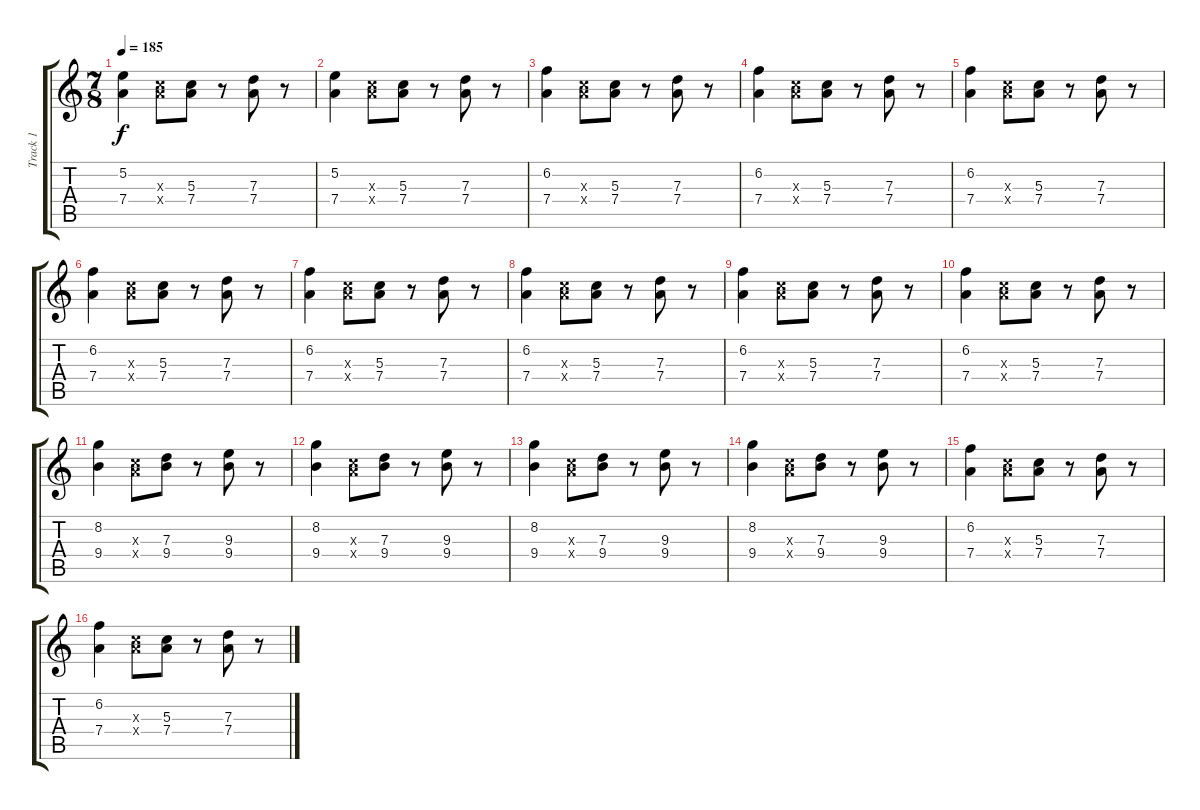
\track ("Track 1" "Track 1") {instrument electricguitarclean}
\staff {score tabs}
\tuning (E4 B3 G3 D3 A2 E2) {hide}
\ts (7 8)
\tempo 185
\clef g2
\ks c
(5.2 7.4).4{dy f} (5.3{x} 7.4{x}).8 (5.3 7.4).8 r.8 (7.3 7.4).8 r.8 |
(5.2 7.4).4 (5.3{x} 7.4{x}).8 (5.3 7.4).8 r.8 (7.3 7.4).8 r.8 |
(6.2 7.4).4 (5.3{x} 7.4{x}).8 (5.3 7.4).8 r.8 (7.3 7.4).8 r.8 |
(6.2 7.4).4 (5.3{x} 7.4{x}).8 (5.3 7.4).8 r.8 (7.3 7.4).8 r.8 |
(6.2 7.4).4 (5.3{x} 7.4{x}).8 (5.3 7.4).8 r.8 (7.3 7.4).8 r.8 |
(6.2 7.4).4 (5.3{x} 7.4{x}).8 (5.3 7.4).8 r.8 (7.3 7.4).8 r.8 |
(6.2 7.4).4 (5.3{x} 7.4{x}).8 (5.3 7.4).8 r.8 (7.3 7.4).8 r.8 |
(6.2 7.4).4 (5.3{x} 7.4{x}).8 (5.3 7.4).8 r.8 (7.3 7.4).8 r.8 |
(6.2 7.4).4 (5.3{x} 7.4{x}).8 (5.3 7.4).8 r.8 (7.3 7.4).8 r.8 |
(6.2 7.4).4 (5.3{x} 7.4{x}).8 (5.3 7.4).8 r.8 (7.3 7.4).8 r.8 |
(8.2 9.4).4 (5.3{x} 7.4{x}).8 (7.3 9.4).8 r.8 (9.3 9.4).8 r.8 |
(8.2 9.4).4 (5.3{x} 7.4{x}).8 (7.3 9.4).8 r.8 (9.3 9.4).8 r.8 |
(8.2 9.4).4 (5.3{x} 7.4{x}).8 (7.3 9.4).8 r.8 (9.3 9.4).8 r.8 |
(8.2 9.4).4 (5.3{x} 7.4{x}).8 (7.3 9.4).8 r.8 (9.3 9.4).8 r.8 |
(6.2 7.4).4 (5.3{x} 7.4{x}).8 (5.3 7.4).8 r.8 (7.3 7.4).8 r.8 |
(6.2 7.4).4 (5.3{x} 7.4{x}).8 (5.3 7.4).8 r.8 (7.3 7.4).8 r.8
